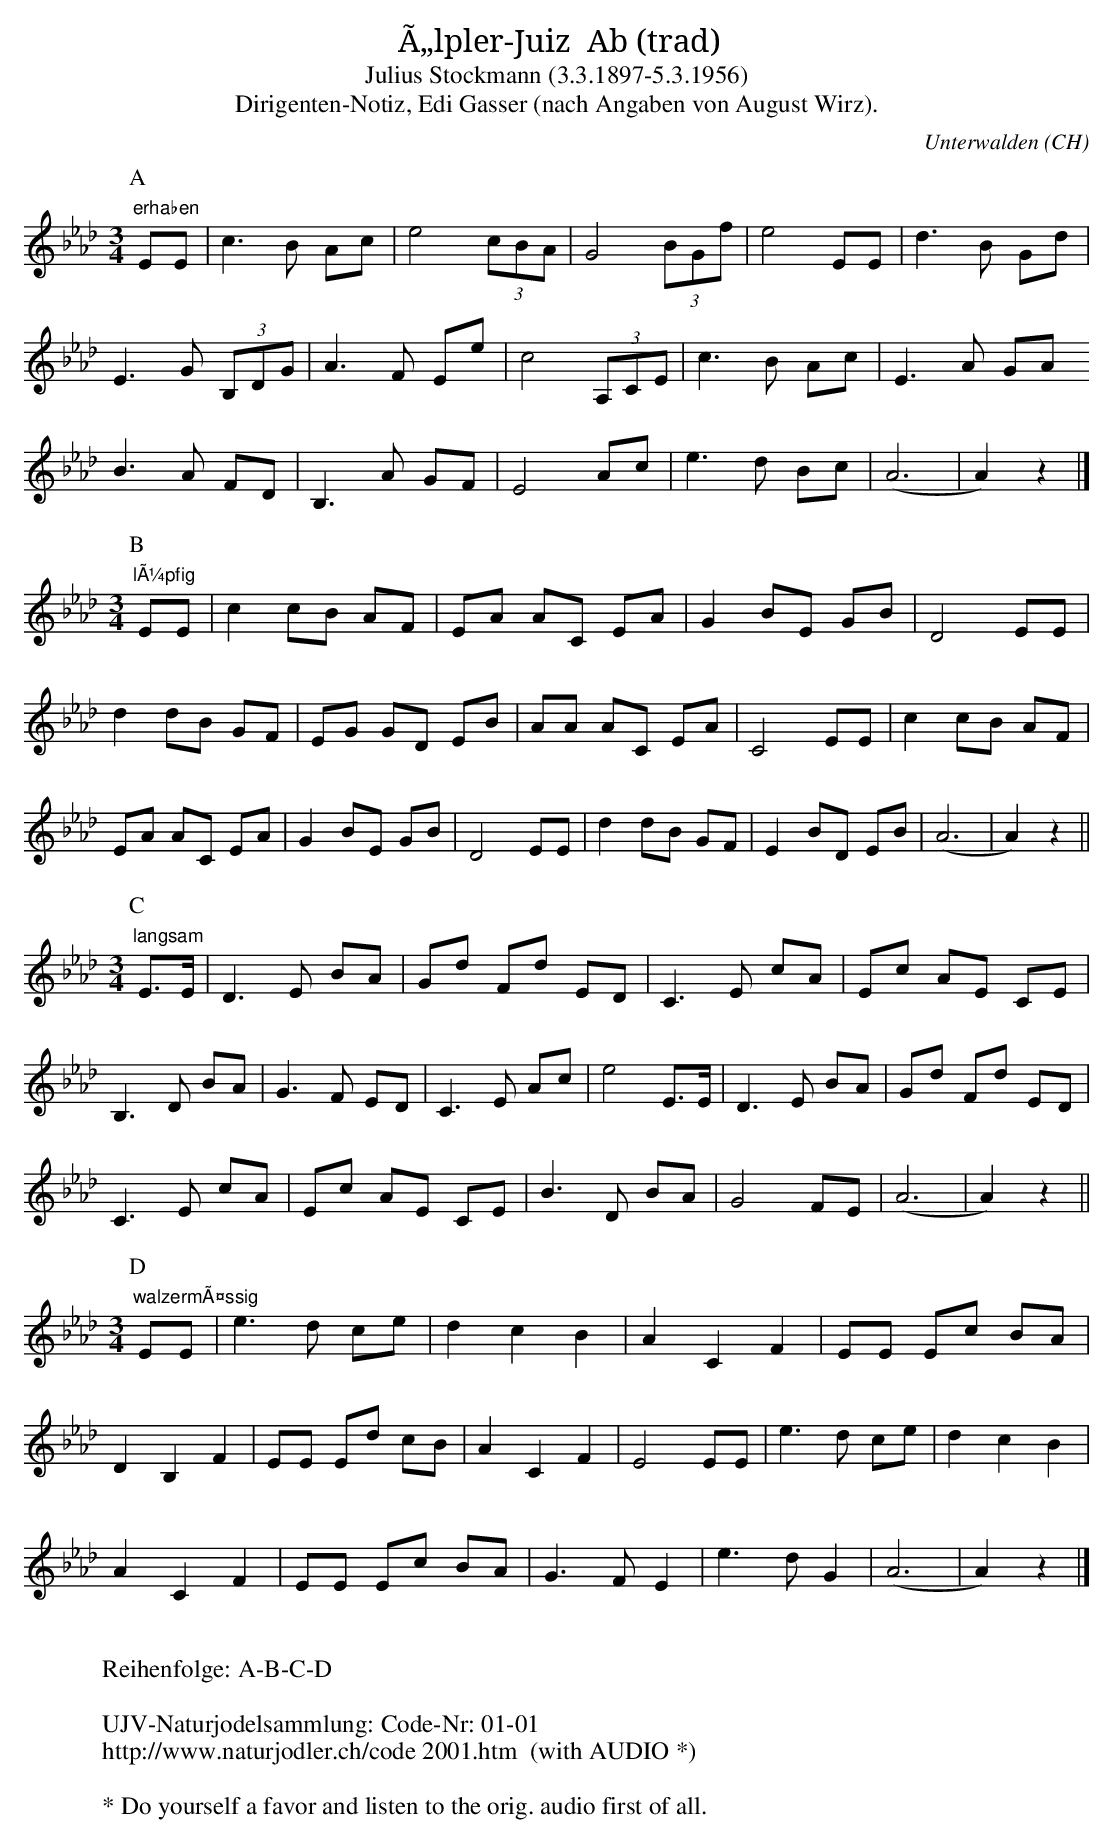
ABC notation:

X:1
T:Ã„lpler-Juiz  Ab (trad)
T:Julius Stockmann (3.3.1897-5.3.1956)
T:Dirigenten-Notiz, Edi Gasser (nach Angaben von August	Wirz).
C:Unterwalden (CH)
M:3/4
L:1/8
K:Ab
[P:A] "erhaben" EE | c3B Ac | e4 (3cBA | G4 (3BGf | e4EE | d3B Gd |
E3G (3B,DG | A3F Ee | c4 (3A,CE | c3B Ac | E3A GA
B3A FD | B,3A GF | E4 Ac | e3d Bc | (A6 | A2)z2 |]
M:3/4
[P:B] "lÃ¼pfig" EE | c2cB AF | EA AC EA | G2BE GB | D4EE |
d2dB GF | EG GD EB | AA AC EA | C4EE | c2cB AF |
EA AC EA | G2BE GB | D4EE | d2dB GF | E2 BD EB | (A6 | A2)z2 ||
M:3/4
[P:C] "langsam" E>E | D3E BA | Gd Fd ED | C3E cA | Ec AE CE |
B,3D BA | G3F ED | C3E Ac | e4 E>E | D3E BA | Gd Fd ED |
C3E cA | Ec AE CE | B3D BA | G4FE | (A6 | A2)z2 ||
M:3/4
[P:D] "walzermÃ¤ssig" EE | e3d ce | d2c2B2 | A2C2F2 | EE Ec BA |
D2B,2F2 | EE Ed cB | A2C2F2 | E4EE | e3d ce | d2c2B2 |
A2C2F2 | EE Ec BA | G3FE2 | e3dG2 | (A6 | A2)z2 |]
W:
W:Reihenfolge: A-B-C-D
W:
W:UJV-Naturjodelsammlung: Code-Nr: 01-01
W:http://www.naturjodler.ch/code 2001.htm  (with AUDIO *)
W:
W:* Do yourself a favor and listen to the orig. audio first of all.
